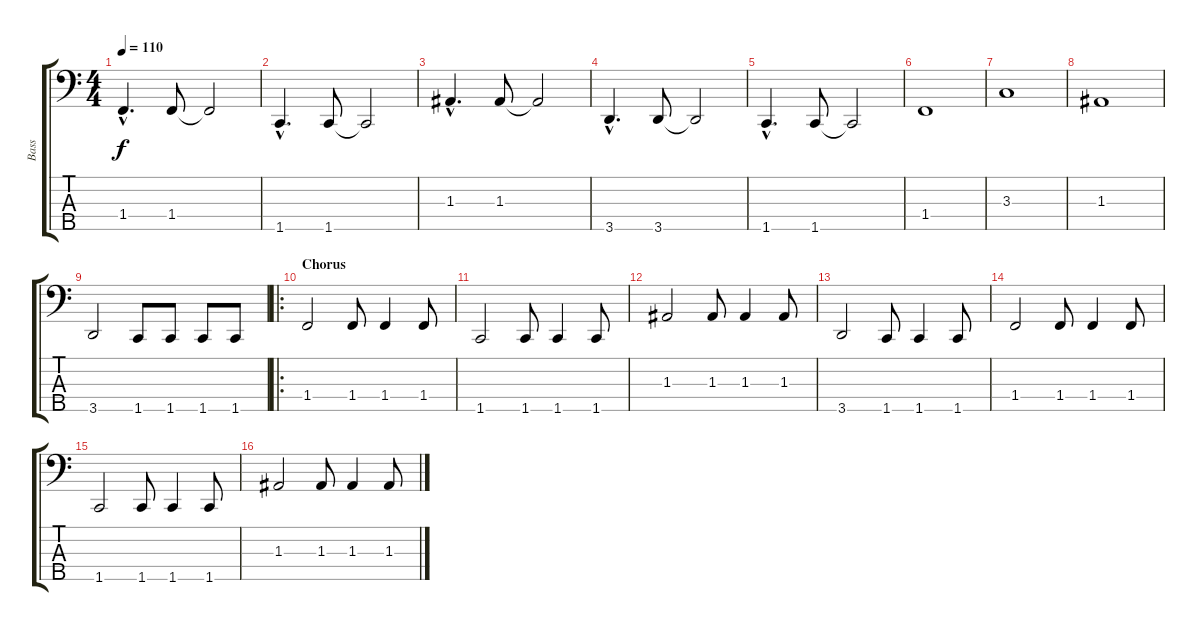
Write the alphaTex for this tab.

\track ("Bass" "Bass") {instrument electricbassfinger}
\staff {score tabs}
\tuning (G2 D2 A1 E1 B0) {hide}
\ts (4 4)
\tempo 110
\clef f4
\ks c
1.4{hac}.4{d dy f} 1.4.8 1.4{t}.2 |
1.5{hac}.4{d} 1.5.8 1.5{t}.2 |
1.3{hac}.4{d} 1.3.8 1.3{t}.2 |
3.5{hac}.4{d} 3.5.8 3.5{t}.2 |
1.5{hac}.4{d} 1.5.8 1.5{t}.2 |
1.4.1 |
3.3.1 |
1.3.1 |
3.5.2 1.5.8 1.5.8 1.5.8 1.5.8 |
\ro
\section ("" "Chorus")
1.4.2 1.4.8 1.4.4 1.4.8 |
1.5.2 1.5.8 1.5.4 1.5.8 |
1.3.2 1.3.8 1.3.4 1.3.8 |
3.5.2 1.5.8 1.5.4 1.5.8 |
1.4.2 1.4.8 1.4.4 1.4.8 |
1.5.2 1.5.8 1.5.4 1.5.8 |
1.3.2 1.3.8 1.3.4 1.3.8
